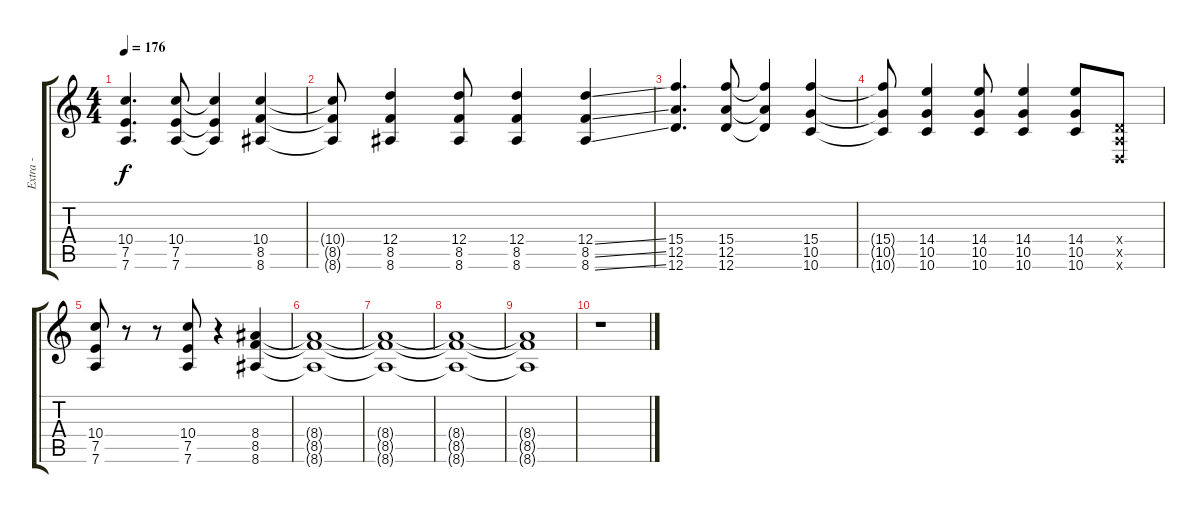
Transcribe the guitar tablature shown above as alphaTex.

\track ("   Extra - Rhythm" "   Extra -") {instrument overdrivenguitar}
\staff {score tabs}
\tuning (E4 B3 G3 D3 A2 D2) {hide}
\ts (4 4)
\tempo 176
\clef g2
\ks c
(10.4 7.5 7.6).4{d dy f} (10.4 7.5 7.6).8 (10.4{t} 7.5{t} 7.6{t}).4 (10.4 8.5 8.6).4 |
(10.4{t} 8.5{t} 8.6{t}).8 (12.4 8.5 8.6).4 (12.4 8.5 8.6).8 (12.4 8.5 8.6).4 (12.4{ss} 8.5{ss} 8.6{ss}).4 |
(15.4 12.5 12.6).4{d} (15.4 12.5 12.6).8 (15.4{t} 12.5{t} 12.6{t}).4 (15.4 10.5 10.6).4 |
(15.4{t} 10.5{t} 10.6{t}).8 (14.4 10.5 10.6).4 (14.4 10.5 10.6).8 (14.4 10.5 10.6).4 (14.4 10.5 10.6).8 (0.4{x} 0.5{x} 0.6{x}).8 |
(10.4 7.5 7.6).8 r.8 r.8 (10.4 7.5 7.6).8 r.4 (8.4 8.5 8.6).4 |
(8.4{t} 8.5{t} 8.6{t}).1 |
(8.4{t} 8.5{t} 8.6{t}).1 |
(8.4{t} 8.5{t} 8.6{t}).1 |
(8.4{t} 8.5{t} 8.6{t}).1 |
r.1
